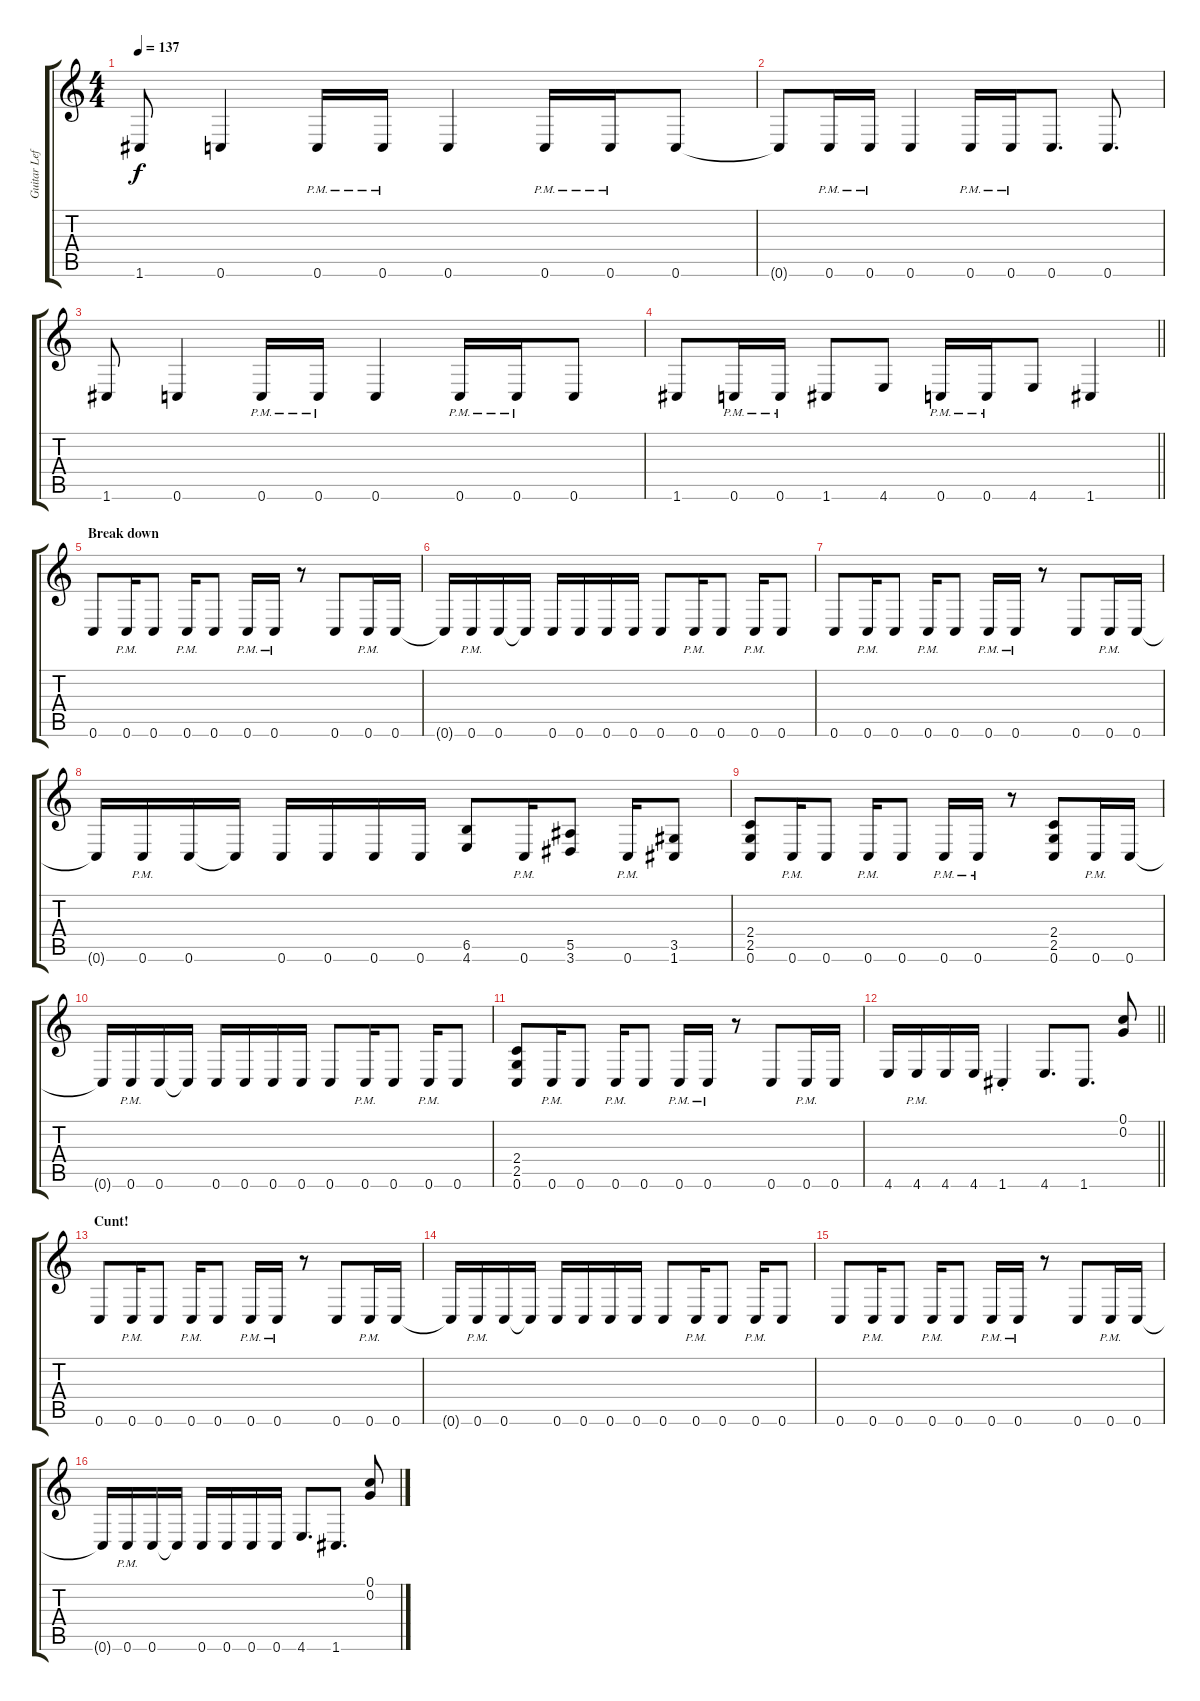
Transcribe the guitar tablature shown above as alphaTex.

\track ("Guitar Left" "Guitar Lef") {instrument distortionguitar}
\staff {score tabs}
\tuning (C4 G3 Eb3 Bb2 F2 C2) {hide}
\ts (4 4)
\tempo 137
\clef g2
\ks c
1.6.8{dy f} 0.6.4 0.6{pm}.16 0.6{pm}.16 0.6.4 0.6{pm}.16 0.6{pm}.16 0.6.8 |
0.6{t}.8 0.6{pm}.16 0.6{pm}.16 0.6.4 0.6{pm}.16 0.6{pm}.16 0.6.8{d} 0.6.8{d} |
1.6.8 0.6.4 0.6{pm}.16 0.6{pm}.16 0.6.4 0.6{pm}.16 0.6{pm}.16 0.6.8 |
\barLineRight lightlight
1.6.8 0.6{pm}.16 0.6{pm}.16 1.6.8 4.6.8 0.6{pm}.16 0.6{pm}.16 4.6.8 1.6.4 |
\section ("" "Break down")
0.6.8 0.6{pm}.16 0.6.8 0.6{pm}.16 0.6.8 0.6{pm}.16 0.6{pm}.16 r.8 0.6.8 0.6{pm}.16 0.6.16 |
0.6{t}.16 0.6{pm}.16 0.6.16 0.6{t}.16 0.6.16 0.6.16 0.6.16 0.6.16 0.6.8 0.6{pm}.16 0.6.8 0.6{pm}.16 0.6.8 |
0.6.8 0.6{pm}.16 0.6.8 0.6{pm}.16 0.6.8 0.6{pm}.16 0.6{pm}.16 r.8 0.6.8 0.6{pm}.16 0.6.16 |
0.6{t}.16 0.6{pm}.16 0.6.16 0.6{t}.16 0.6.16 0.6.16 0.6.16 0.6.16 (6.5 4.6).8 0.6{pm}.16 (5.5 3.6).8 0.6{pm}.16 (3.5 1.6).8 |
(2.4 2.5 0.6).8 0.6{pm}.16 0.6.8 0.6{pm}.16 0.6.8 0.6{pm}.16 0.6{pm}.16 r.8 (2.4 2.5 0.6).8 0.6{pm}.16 0.6.16 |
0.6{t}.16 0.6{pm}.16 0.6.16 0.6{t}.16 0.6.16 0.6.16 0.6.16 0.6.16 0.6.8 0.6{pm}.16 0.6.8 0.6{pm}.16 0.6.8 |
(2.4 2.5 0.6).8 0.6{pm}.16 0.6.8 0.6{pm}.16 0.6.8 0.6{pm}.16 0.6{pm}.16 r.8 0.6.8 0.6{pm}.16 0.6.16 |
\barLineRight lightlight
4.6.16 4.6{pm}.16 4.6.16 4.6.16 1.6{st}.4 4.6.8{d} 1.6.8{d} (0.1 0.2).8 |
\section ("" "Cunt!")
0.6.8 0.6{pm}.16 0.6.8 0.6{pm}.16 0.6.8 0.6{pm}.16 0.6{pm}.16 r.8 0.6.8 0.6{pm}.16 0.6.16 |
0.6{t}.16 0.6{pm}.16 0.6.16 0.6{t}.16 0.6.16 0.6.16 0.6.16 0.6.16 0.6.8 0.6{pm}.16 0.6.8 0.6{pm}.16 0.6.8 |
0.6.8 0.6{pm}.16 0.6.8 0.6{pm}.16 0.6.8 0.6{pm}.16 0.6{pm}.16 r.8 0.6.8 0.6{pm}.16 0.6.16 |
0.6{t}.16 0.6{pm}.16 0.6.16 0.6{t}.16 0.6.16 0.6.16 0.6.16 0.6.16 4.6.8{d} 1.6.8{d} (0.1 0.2).8
